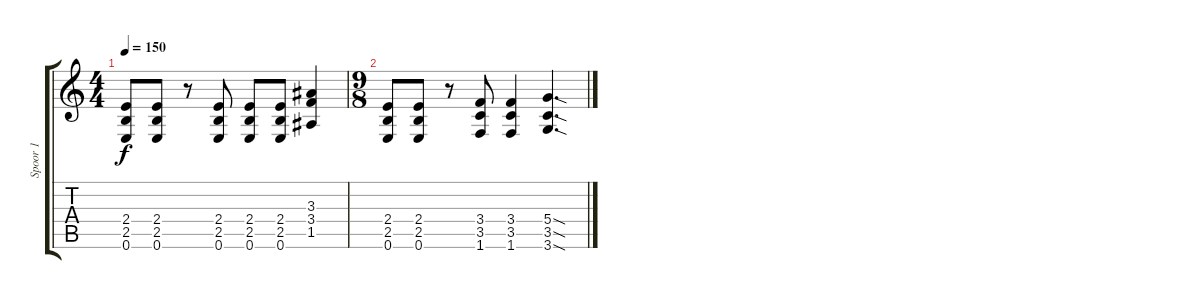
\track ("Spoor 1" "Spoor 1") {instrument distortionguitar}
\staff {score tabs}
\tuning (E4 B3 G3 D3 A2 E2) {hide}
\ts (4 4)
\tempo 150
\clef g2
\ks c
(2.4 2.5 0.6).8{dy f} (2.4 2.5 0.6).8 r.8 (2.4 2.5 0.6).8 (2.4 2.5 0.6).8 (2.4 2.5 0.6).8 (3.3 3.4 1.5).4 |
\ts (9 8)
(2.4 2.5 0.6).8 (2.4 2.5 0.6).8 r.8 (3.4 3.5 1.6).8 (3.4 3.5 1.6).4 (5.4{sod} 3.5{sod} 3.6{sod}).4{d}
